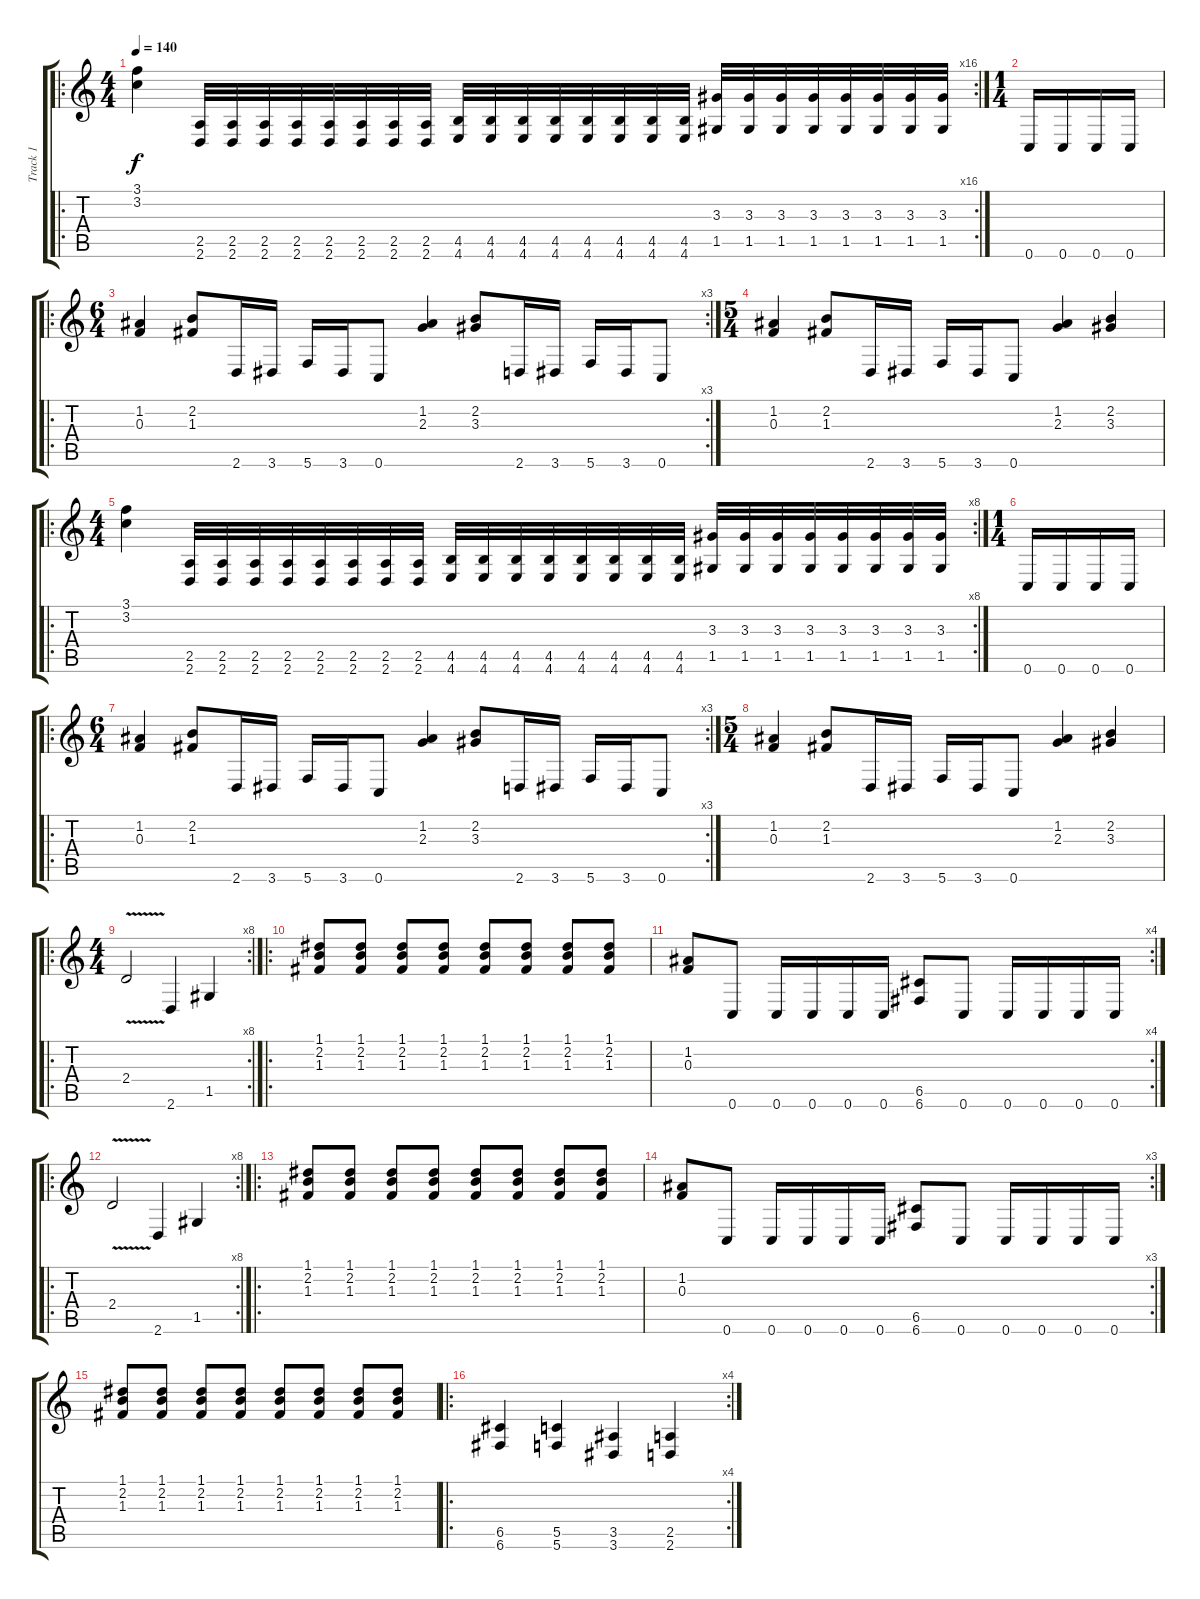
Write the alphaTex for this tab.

\track ("Track 1" "Track 1") {instrument distortionguitar}
\staff {score tabs}
\tuning (D4 A3 F3 C3 G2 C2) {hide}
\ro
\rc 16
\ts (4 4)
\tempo 140
\clef g2
\ks c
(3.1 3.2).4{dy f instrument distortionguitar} (2.5 2.6).32 (2.5 2.6).32 (2.5 2.6).32 (2.5 2.6).32 (2.5 2.6).32 (2.5 2.6).32 (2.5 2.6).32 (2.5 2.6).32 (4.5 4.6).32 (4.5 4.6).32 (4.5 4.6).32 (4.5 4.6).32 (4.5 4.6).32 (4.5 4.6).32 (4.5 4.6).32 (4.5 4.6).32 (3.3 1.5).32 (3.3 1.5).32 (3.3 1.5).32 (3.3 1.5).32 (3.3 1.5).32 (3.3 1.5).32 (3.3 1.5).32 (3.3 1.5).32 |
\ts (1 4)
0.6.16 0.6.16 0.6.16 0.6.16 |
\ro
\rc 3
\ts (6 4)
(1.2 0.3).4 (2.2 1.3).8 2.6.16 3.6.16 5.6.16 3.6.16 0.6.8 (1.2 2.3).4 (2.2 3.3).8 2.6.16 3.6.16 5.6.16 3.6.16 0.6.8 |
\ts (5 4)
(1.2 0.3).4 (2.2 1.3).8 2.6.16 3.6.16 5.6.16 3.6.16 0.6.8 (1.2 2.3).4 (2.2 3.3).4 |
\ro
\rc 8
\ts (4 4)
(3.1 3.2).4 (2.5 2.6).32 (2.5 2.6).32 (2.5 2.6).32 (2.5 2.6).32 (2.5 2.6).32 (2.5 2.6).32 (2.5 2.6).32 (2.5 2.6).32 (4.5 4.6).32 (4.5 4.6).32 (4.5 4.6).32 (4.5 4.6).32 (4.5 4.6).32 (4.5 4.6).32 (4.5 4.6).32 (4.5 4.6).32 (3.3 1.5).32 (3.3 1.5).32 (3.3 1.5).32 (3.3 1.5).32 (3.3 1.5).32 (3.3 1.5).32 (3.3 1.5).32 (3.3 1.5).32 |
\ts (1 4)
0.6.16 0.6.16 0.6.16 0.6.16 |
\ro
\rc 3
\ts (6 4)
(1.2 0.3).4 (2.2 1.3).8 2.6.16 3.6.16 5.6.16 3.6.16 0.6.8 (1.2 2.3).4 (2.2 3.3).8 2.6.16 3.6.16 5.6.16 3.6.16 0.6.8 |
\ts (5 4)
(1.2 0.3).4 (2.2 1.3).8 2.6.16 3.6.16 5.6.16 3.6.16 0.6.8 (1.2 2.3).4 (2.2 3.3).4 |
\ro
\rc 8
\ts (4 4)
2.4{v}.2 2.6.4 1.5.4 |
\ro
(1.1 2.2 1.3).8 (1.1 2.2 1.3).8 (1.1 2.2 1.3).8 (1.1 2.2 1.3).8 (1.1 2.2 1.3).8 (1.1 2.2 1.3).8 (1.1 2.2 1.3).8 (1.1 2.2 1.3).8 |
\rc 4
(1.2 0.3).8 0.6.8 0.6.16 0.6.16 0.6.16 0.6.16 (6.5 6.6).8 0.6.8 0.6.16 0.6.16 0.6.16 0.6.16 |
\ro
\rc 8
2.4{v}.2 2.6.4 1.5.4 |
\ro
(1.1 2.2 1.3).8 (1.1 2.2 1.3).8 (1.1 2.2 1.3).8 (1.1 2.2 1.3).8 (1.1 2.2 1.3).8 (1.1 2.2 1.3).8 (1.1 2.2 1.3).8 (1.1 2.2 1.3).8 |
\rc 3
(1.2 0.3).8 0.6.8 0.6.16 0.6.16 0.6.16 0.6.16 (6.5 6.6).8 0.6.8 0.6.16 0.6.16 0.6.16 0.6.16 |
(1.1 2.2 1.3).8 (1.1 2.2 1.3).8 (1.1 2.2 1.3).8 (1.1 2.2 1.3).8 (1.1 2.2 1.3).8 (1.1 2.2 1.3).8 (1.1 2.2 1.3).8 (1.1 2.2 1.3).8 |
\ro
\rc 4
(6.5 6.6).4 (5.5 5.6).4 (3.5 3.6).4 (2.5 2.6).4
